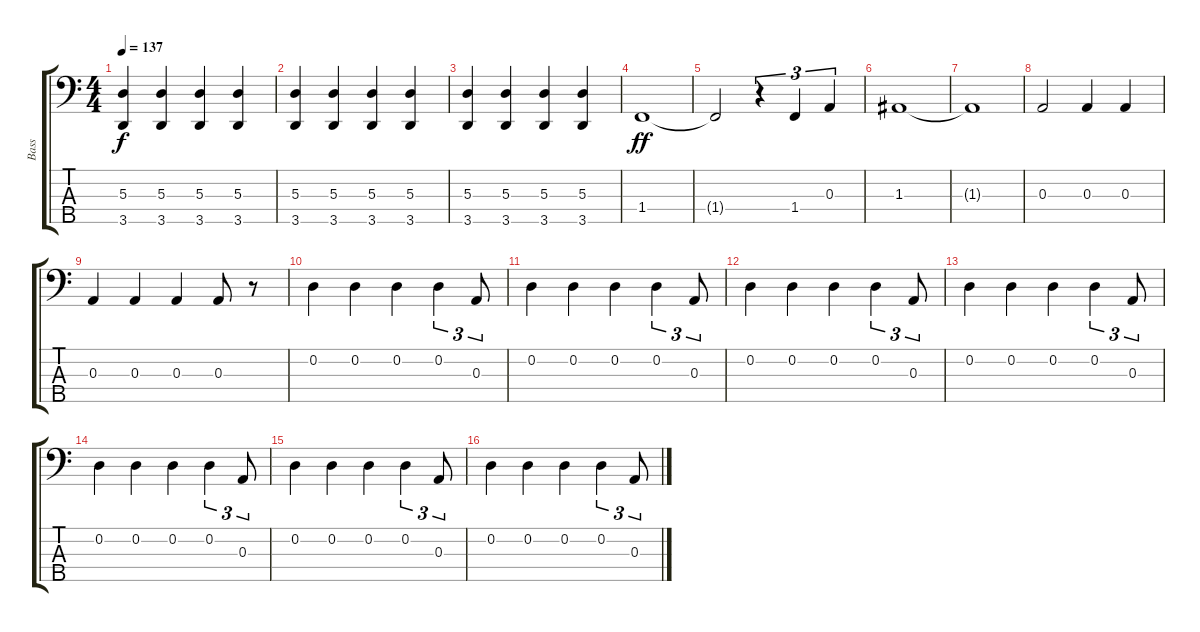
\track ("Bass" "Bass") {instrument electricbasspick}
\staff {score tabs}
\tuning (G2 D2 A1 E1 B0) {hide}
\ts (4 4)
\tempo 137
\clef f4
\ks c
(5.3 3.5).4{dy f} (5.3 3.5).4 (5.3 3.5).4 (5.3 3.5).4 |
(5.3 3.5).4 (5.3 3.5).4 (5.3 3.5).4 (5.3 3.5).4 |
(5.3 3.5).4 (5.3 3.5).4 (5.3 3.5).4 (5.3 3.5).4 |
1.4.1{dy ff} |
1.4{t}.2 r.4{tu (3 2)} 1.4.4{tu (3 2)} 0.3.4{tu (3 2)} |
1.3.1 |
1.3{t}.1 |
0.3.2 0.3.4 0.3.4 |
0.3.4 0.3.4 0.3.4 0.3.8 r.8 |
0.2.4 0.2.4 0.2.4 0.2.4{tu (3 2)} 0.3.8{tu (3 2)} |
0.2.4 0.2.4 0.2.4 0.2.4{tu (3 2)} 0.3.8{tu (3 2)} |
0.2.4 0.2.4 0.2.4 0.2.4{tu (3 2)} 0.3.8{tu (3 2)} |
0.2.4 0.2.4 0.2.4 0.2.4{tu (3 2)} 0.3.8{tu (3 2)} |
0.2.4 0.2.4 0.2.4 0.2.4{tu (3 2)} 0.3.8{tu (3 2)} |
0.2.4 0.2.4 0.2.4 0.2.4{tu (3 2)} 0.3.8{tu (3 2)} |
0.2.4 0.2.4 0.2.4 0.2.4{tu (3 2)} 0.3.8{tu (3 2)}
